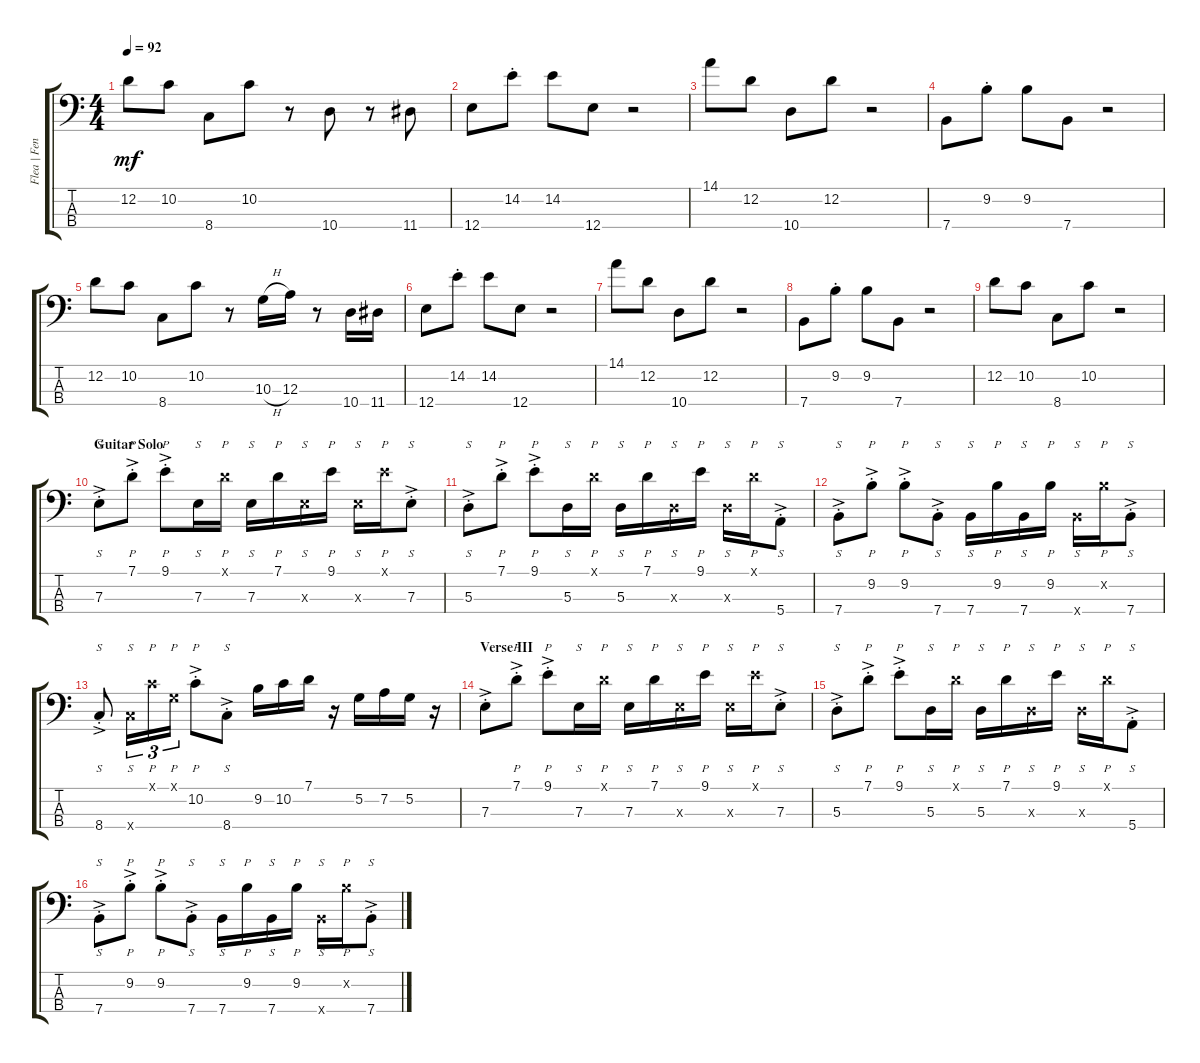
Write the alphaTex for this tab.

\track ("Flea | Fender Shell Pink Jazz | Bass" "Flea | Fen") {instrument electricbassfinger}
\staff {score tabs}
\tuning (G2 D2 A1 E1) {hide}
\ts (4 4)
\tempo 92
\clef f4
\ks c
12.2.8{dy mf} 10.2.8 8.4.8 10.2.8 r.8 10.4.8 r.8 11.4.8 |
12.4.8 14.2{st}.8 14.2.8 12.4.8 r.2 |
14.1.8 12.2.8 10.4.8 12.2.8 r.2 |
7.4.8 9.2{st}.8 9.2.8 7.4.8 r.2 |
12.2.8 10.2.8 8.4.8 10.2.8 r.8 10.3{h}.16 12.3.16 r.8 10.4.16 11.4.16 |
12.4.8 14.2{st}.8 14.2.8 12.4.8 r.2 |
14.1.8 12.2.8 10.4.8 12.2.8 r.2 |
7.4.8 9.2{st}.8 9.2.8 7.4.8 r.2 |
12.2.8 10.2.8 8.4.8 10.2.8 r.2 |
\section ("" "Guitar Solo")
7.3{ac st}.8{s} 7.1{ac st}.8{p} 9.1{ac st}.8{p} 7.3.16{s} 7.1{x}.16{p} 7.3.16{s} 7.1.16{p} 7.3{x}.16{s} 9.1.16{p} 7.3{x}.16{s} 9.1{x}.16{p} 7.3{ac st}.8{s} |
5.3{ac st}.8{s} 7.1{ac st}.8{p} 9.1{ac st}.8{p} 5.3.16{s} 7.1{x}.16{p} 5.3.16{s} 7.1.16{p} 5.3{x}.16{s} 9.1.16{p} 5.3{x}.16{s} 7.1{x}.16{p} 5.4{ac st}.8{s} |
7.4{ac st}.8{s} 9.2{ac st}.8{p} 9.2{ac st}.8{p} 7.4{ac st}.8{s} 7.4.16{s} 9.2.16{p} 7.4.16{s} 9.2.16{p} 7.4{x}.16{s} 9.2{x}.16{p} 7.4{ac st}.8{s} |
8.4{ac st}.8{s} 8.4{x}.16{s tu (3 2)} 5.1{x}.16{p tu (3 2)} 0.1{x}.16{p tu (3 2)} 10.2{ac st}.8{p} 8.4{ac st}.8{s} 9.2.16 10.2.16 7.1.16 r.16 5.2.16 7.2.16 5.2.16 r.16 |
\section ("" "Verse III")
7.3{ac st}.8 7.1{ac st}.8{p} 9.1{ac st}.8{p} 7.3.16{s} 7.1{x}.16{p} 7.3.16{s} 7.1.16{p} 7.3{x}.16{s} 9.1.16{p} 7.3{x}.16{s} 9.1{x}.16{p} 7.3{ac st}.8{s} |
5.3{ac st}.8{s} 7.1{ac st}.8{p} 9.1{ac st}.8{p} 5.3.16{s} 7.1{x}.16{p} 5.3.16{s} 7.1.16{p} 5.3{x}.16{s} 9.1.16{p} 5.3{x}.16{s} 7.1{x}.16{p} 5.4{ac st}.8{s} |
7.4{ac st}.8{s} 9.2{ac st}.8{p} 9.2{ac st}.8{p} 7.4{ac st}.8{s} 7.4.16{s} 9.2.16{p} 7.4.16{s} 9.2.16{p} 7.4{x}.16{s} 9.2{x}.16{p} 7.4{ac st}.8{s}
